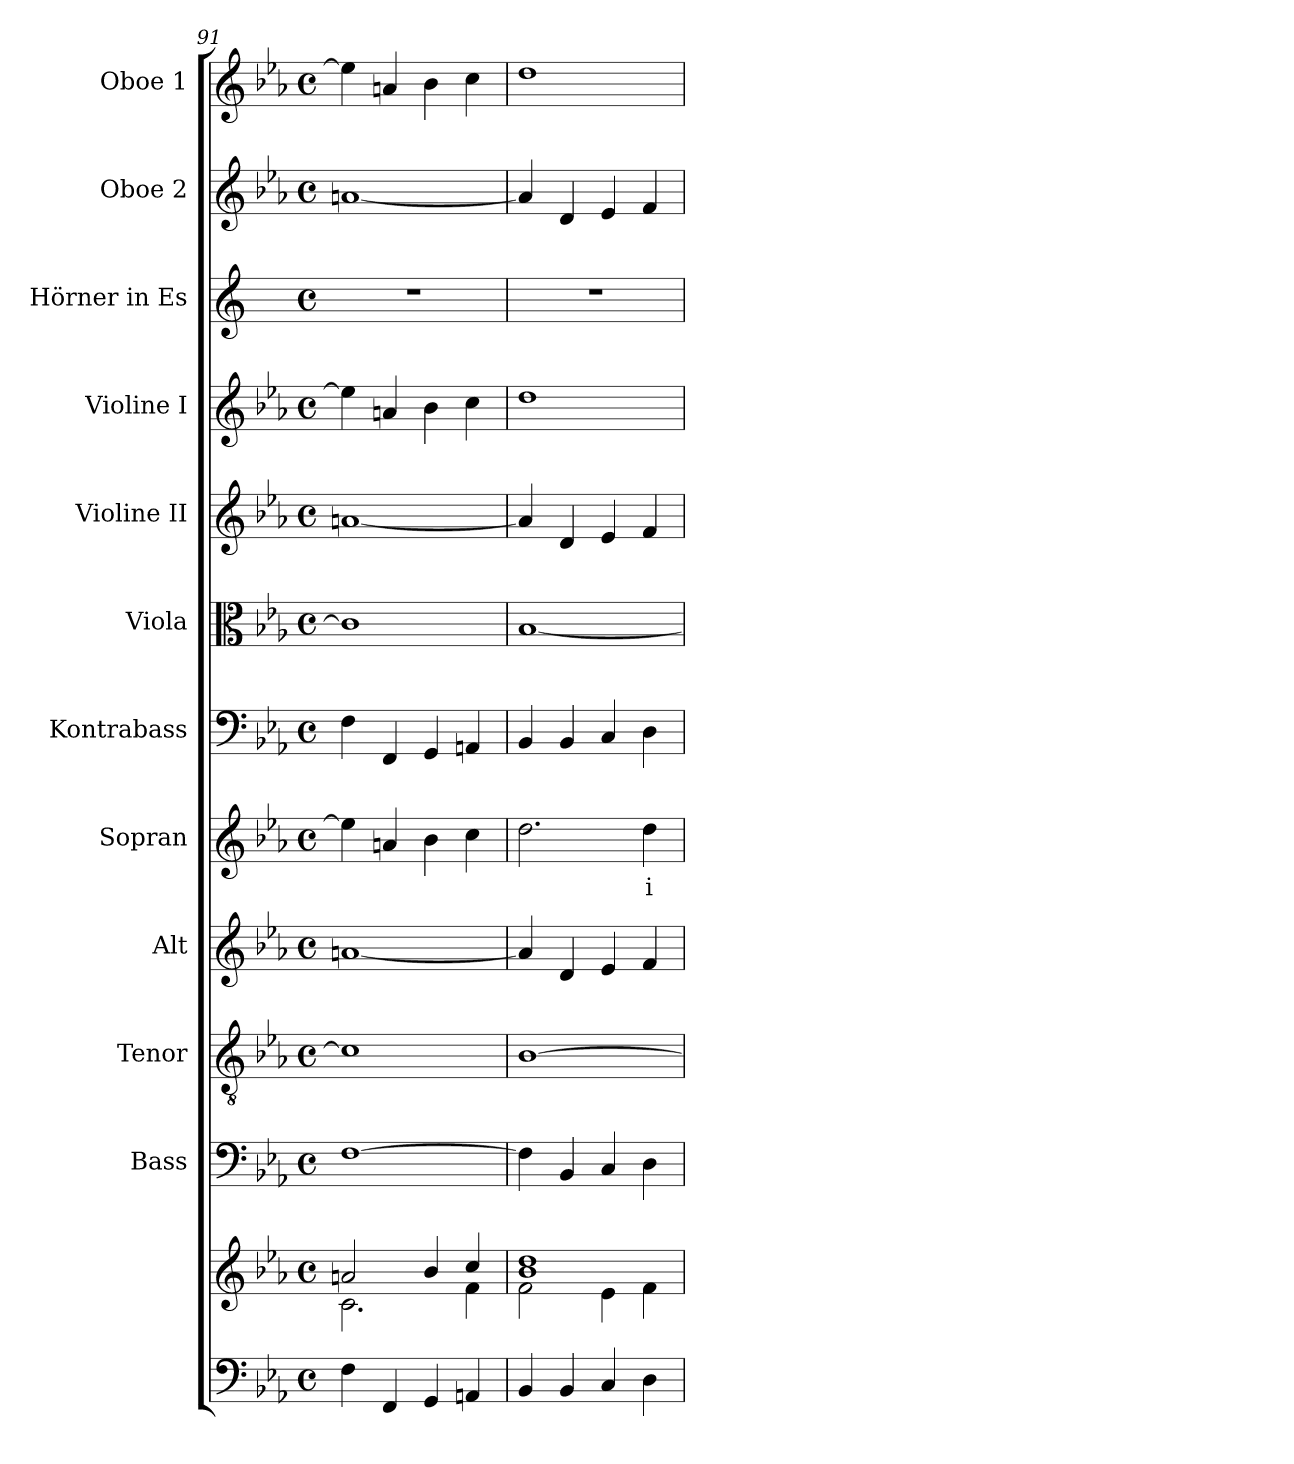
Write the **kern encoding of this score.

**kern	**kern	**kern	**kern	**kern	**kern	**text	**kern	**kern	**kern	**kern	**kern	**kern	**kern
*part12	*part12	*part11	*part10	*part9	*part8	*part8	*part7	*part6	*part5	*part4	*part3	*part2	*part1
*staff13	*staff12	*staff11	*staff10	*staff9	*staff8	*staff8	*staff7	*staff6	*staff5	*staff4	*staff3	*staff2	*staff1
*	*	*I"Bass	*I"Tenor	*I"Alt	*I"Sopran	*	*I"Kontrabass	*I"Viola	*I"Violine II	*I"Violine I	*I"Hörner in Es	*I"Oboe 2	*I"Oboe 1
*	*	*I'B.	*I'T.	*I'A.	*I'S.	*	*I'Kb.	*I'Vla.	*I'Vl. II	*I'Vl. I	*	*I'Ob. 2	*I'Ob. 1
*clefF4	*clefG2	*clefF4	*clefGv2	*clefG2	*clefG2	*	*clefF4	*clefC3	*clefG2	*clefG2	*clefG2	*clefG2	*clefG2
*	*	*	*	*	*	*	*ITrd7c12	*	*	*	*ITrd5c9	*	*
*k[b-e-a-]	*k[b-e-a-]	*k[b-e-a-]	*k[b-e-a-]	*k[b-e-a-]	*k[b-e-a-]	*	*k[b-e-a-]	*k[b-e-a-]	*k[b-e-a-]	*k[b-e-a-]	*k[b-e-a-]	*k[b-e-a-]	*k[b-e-a-]
*E-:	*E-:	*E-:	*E-:	*E-:	*E-:	*	*E-:	*E-:	*E-:	*E-:	*E-:	*E-:	*E-:
*M4/4	*M4/4	*M4/4	*M4/4	*M4/4	*M4/4	*	*M4/4	*M4/4	*M4/4	*M4/4	*M4/4	*M4/4	*M4/4
*met(c)	*met(c)	*met(c)	*met(c)	*met(c)	*met(c)	*	*met(c)	*met(c)	*met(c)	*met(c)	*met(c)	*met(c)	*met(c)
=91	=91	=91	=91	=91	=91	=91	=91	=91	=91	=91	=91	=91	=91
*	*^	*	*	*	*	*	*	*	*	*	*	*	*
4F\	2an/	2.c\	[1F	1c]	[1an	4ee-\]	.	4FF\	1c]	[1an	4ee-\]	1r	[1an	4ee-\]
4FF/	.	.	.	.	.	4an/	.	4FFF/	.	.	4an/	.	.	4an/
4GG/	4b-/	.	.	.	.	4b-\	.	4GGG/	.	.	4b-\	.	.	4b-\
4AAn/	4cc/	4f\	.	.	.	4cc\	.	4AAAn/	.	.	4cc\	.	.	4cc\
=92	=92	=92	=92	=92	=92	=92	=92	=92	=92	=92	=92	=92	=92	=92
4BB-/	1b- 1dd	2f\	4F\]	[1B-	4a/]	2.dd\	.	4BBB-/	[1B-	4a/]	1dd	1r	4a/]	1dd
4BB-/	.	.	4BB-/	.	4d/	.	.	4BBB-/	.	4d/	.	.	4d/	.
4C/	.	4e-\	4C/	.	4e-/	.	.	4CC/	.	4e-/	.	.	4e-/	.
!	!	!	!	!	!	!	!LO:LY:b	!	!	!	!	!	!	!
4D\	.	4f\	4D\	.	4f/	4dd\	-i-	4DD\	.	4f/	.	.	4f/	.
*	*v	*v	*	*	*	*	*	*	*	*	*	*	*	*
=	=	=	=	=	=	=	=	=	=	=	=	=	=
*-	*-	*-	*-	*-	*-	*-	*-	*-	*-	*-	*-	*-	*-
